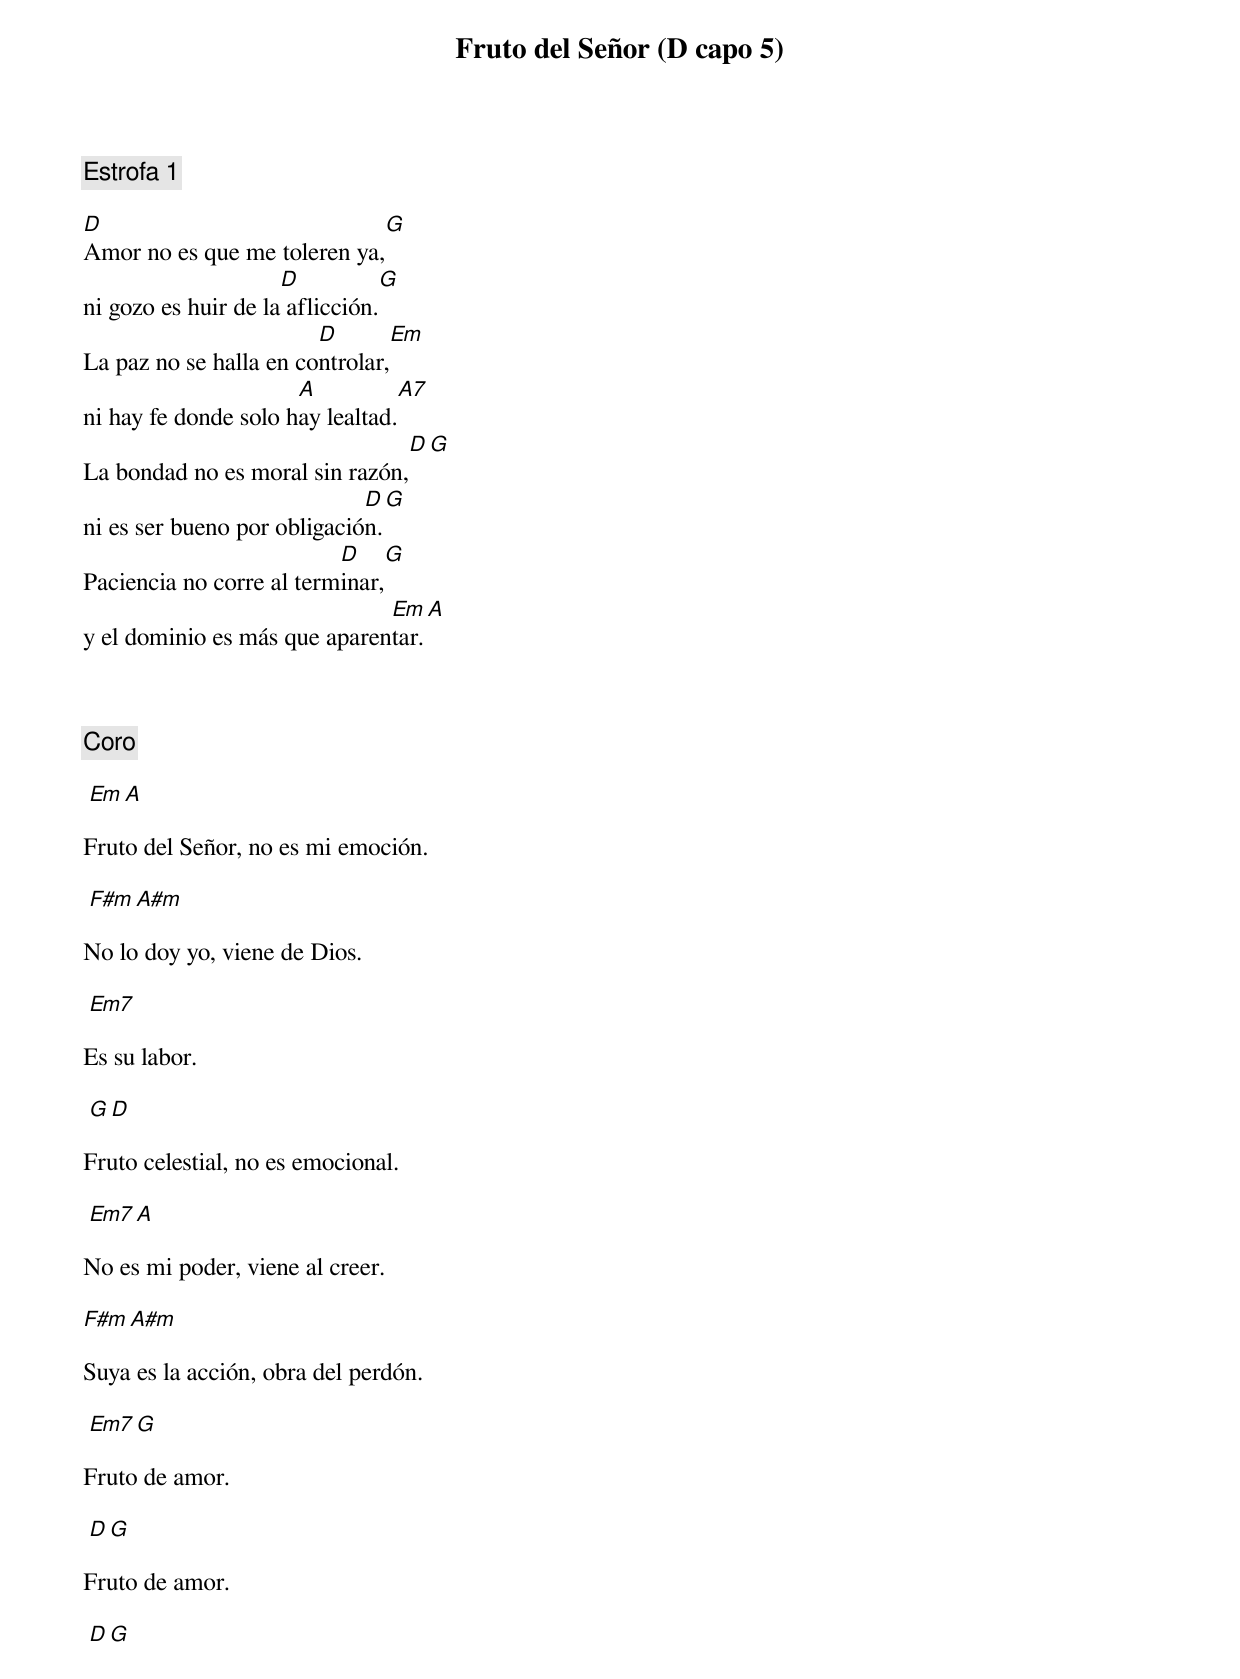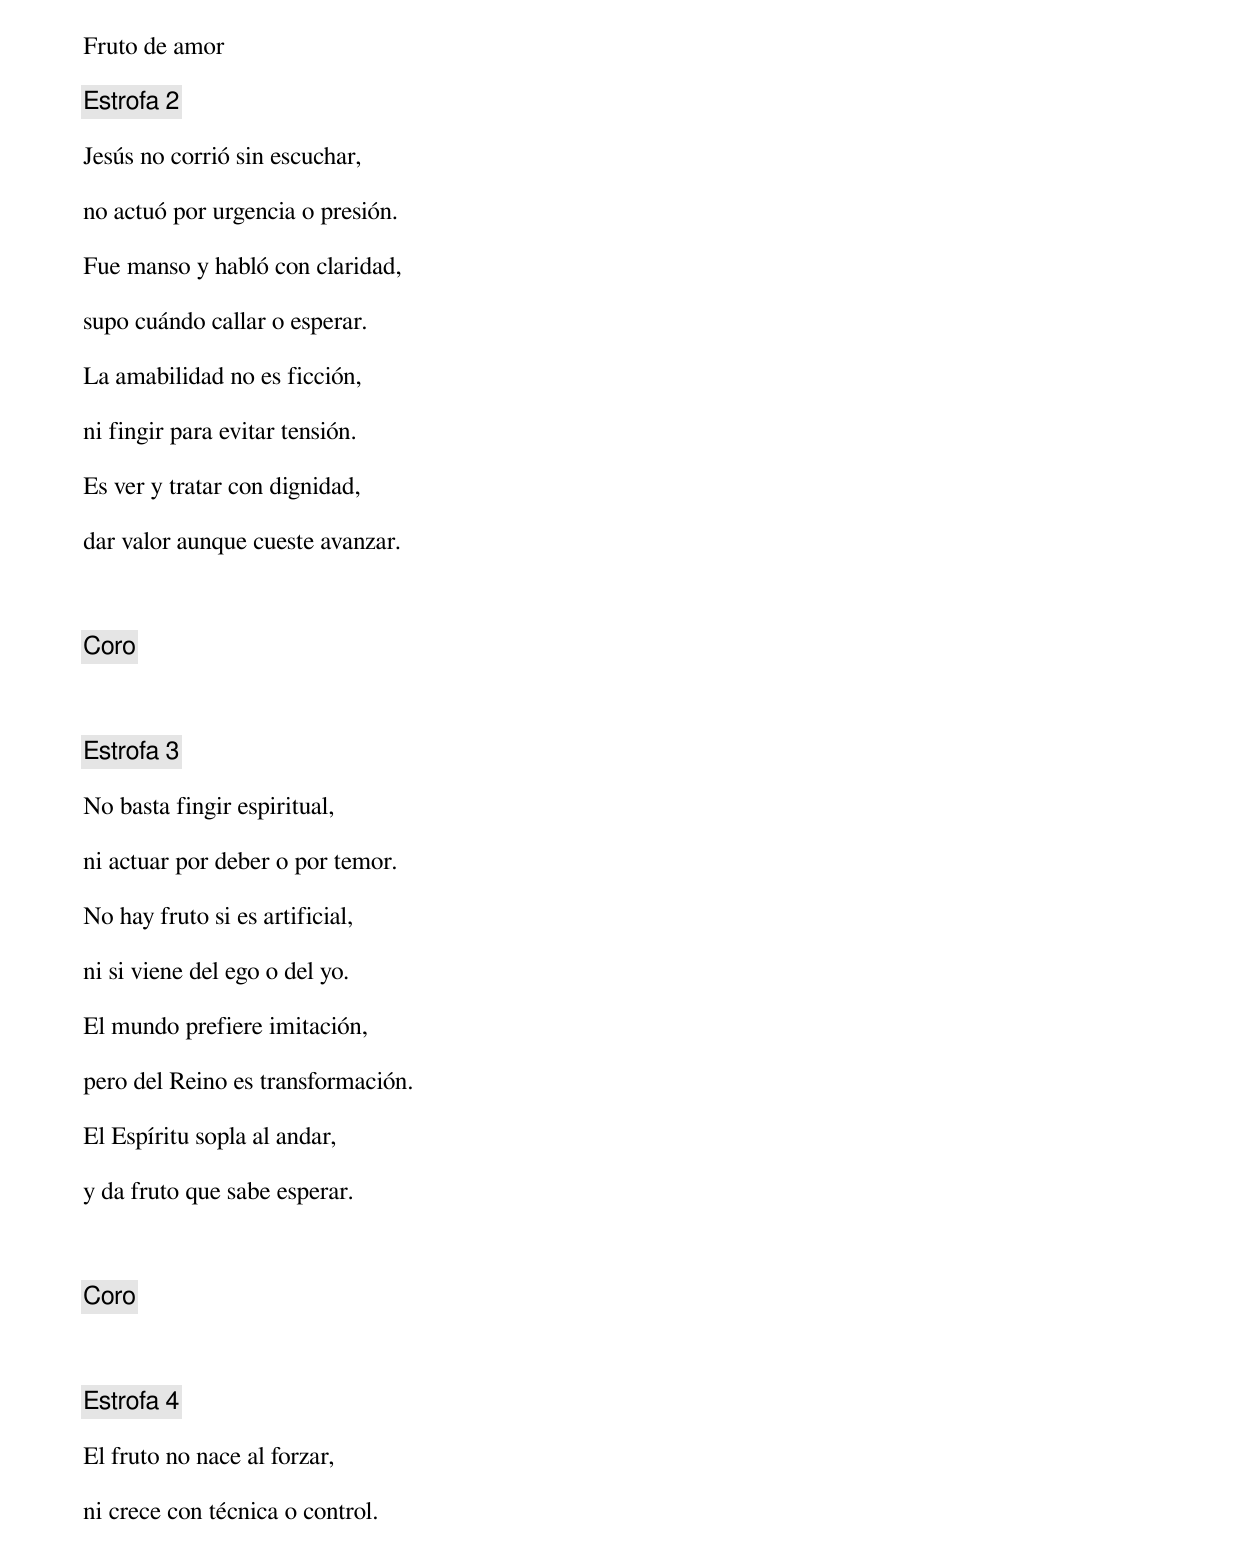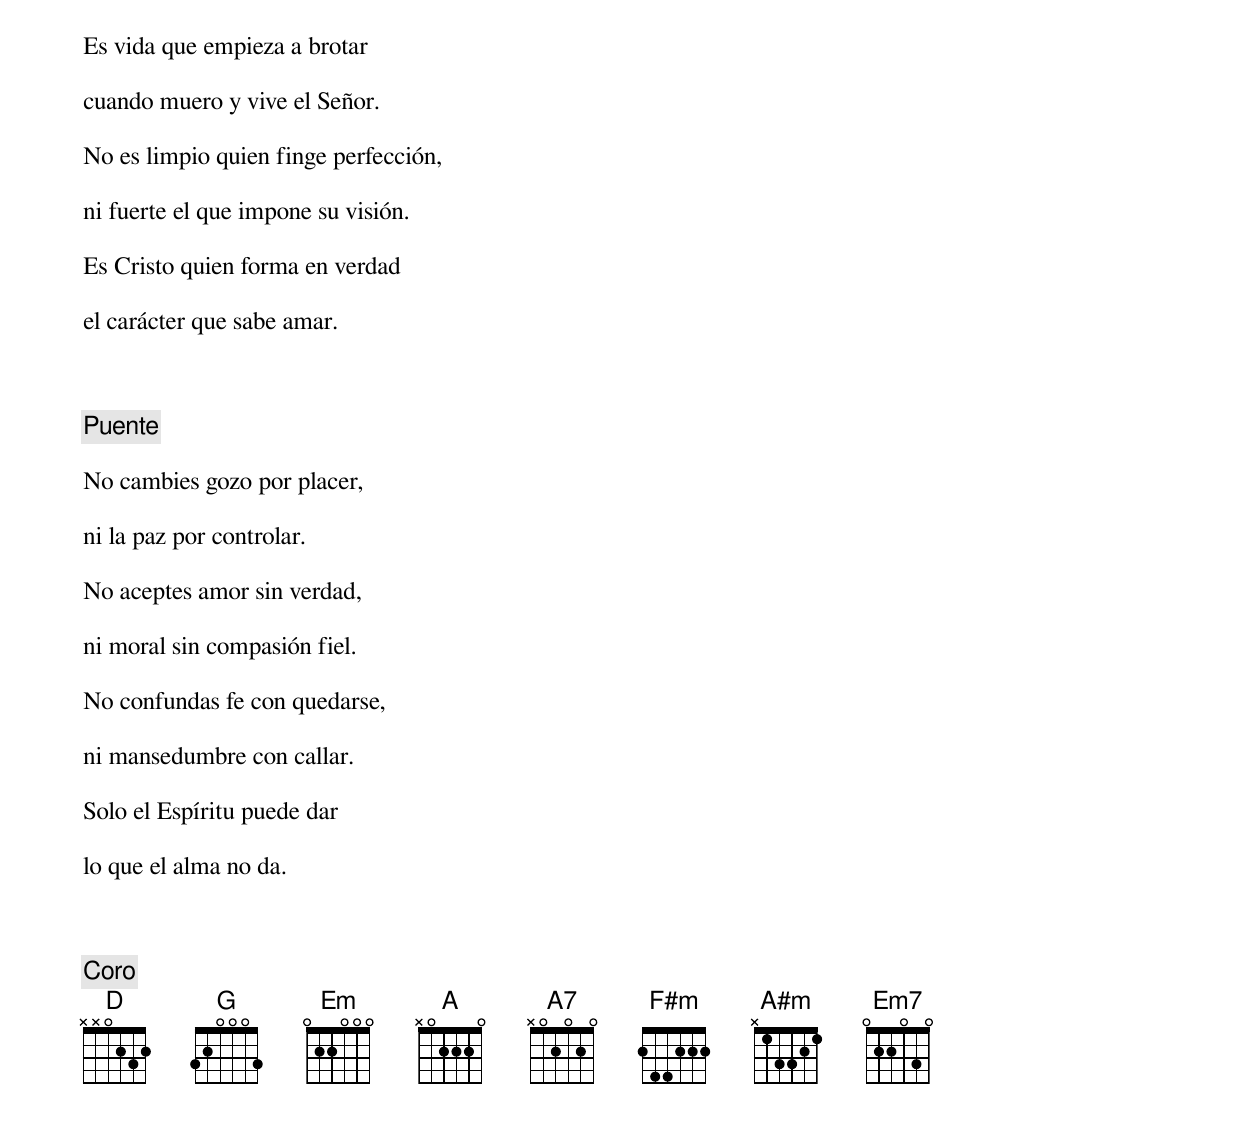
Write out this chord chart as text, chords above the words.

Fruto del Señor (D capo 5)

[Estrofa 1]

D                                                G
Amor no es que me toleren ya,
                     D                       G
ni gozo es huir de la aflicción.
                        D                      Em
La paz no se halla en controlar,
                      A                           A7
ni hay fe donde solo hay lealtad.
                                   D                G
La bondad no es moral sin razón,
                             D                 G
ni es ser bueno por obligación.
                          D                   G
Paciencia no corre al terminar,
                              Em                     A
y el dominio es más que aparentar.



[Coro]

​                   Em                               A

Fruto del Señor, no es mi emoción.

​                  F#m                A#m

No lo doy yo, viene de Dios.

​           Em7

Es su labor.

​                  G                           D

Fruto celestial, no es emocional.

​                   Em7                      A

No es mi poder, viene al creer.

F#m                                            A#m

Suya es la acción, obra del perdón.

​                   Em7                  G

Fruto de amor.

​                     D                G

Fruto de amor.

​                      D               G

Fruto de amor

[Estrofa 2]

Jesús no corrió sin escuchar,

no actuó por urgencia o presión.

Fue manso y habló con claridad,

supo cuándo callar o esperar.

La amabilidad no es ficción,

ni fingir para evitar tensión.

Es ver y tratar con dignidad,

dar valor aunque cueste avanzar.



[Coro]



[Estrofa 3]

No basta fingir espiritual,

ni actuar por deber o por temor.

No hay fruto si es artificial,

ni si viene del ego o del yo.

El mundo prefiere imitación,

pero del Reino es transformación.

El Espíritu sopla al andar,

y da fruto que sabe esperar.



[Coro]



[Estrofa 4]

El fruto no nace al forzar,

ni crece con técnica o control.

Es vida que empieza a brotar

cuando muero y vive el Señor.

No es limpio quien finge perfección,

ni fuerte el que impone su visión.

Es Cristo quien forma en verdad

el carácter que sabe amar.



[Puente]

No cambies gozo por placer,

ni la paz por controlar.

No aceptes amor sin verdad,

ni moral sin compasión fiel.

No confundas fe con quedarse,

ni mansedumbre con callar.

Solo el Espíritu puede dar

lo que el alma no da.



[Coro]
